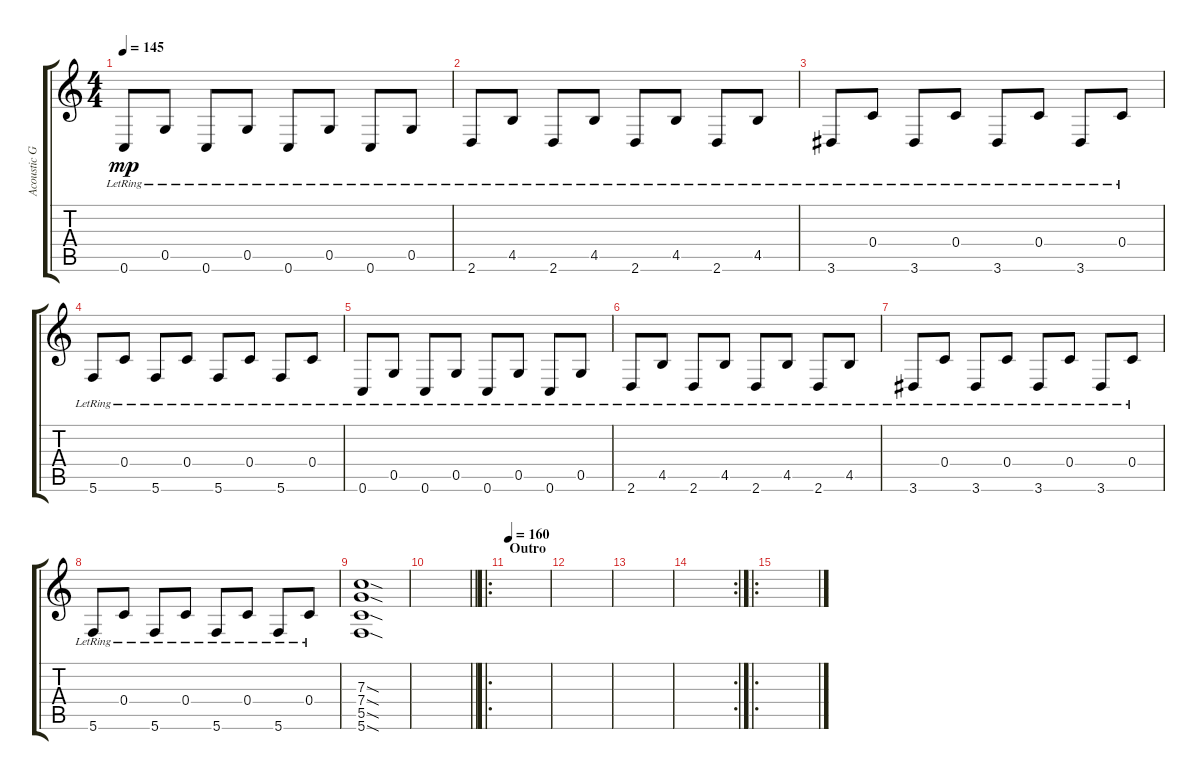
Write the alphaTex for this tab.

\track ("Acoustic Guitar II" "Acoustic G") {instrument acousticguitarsteel}
\staff {score tabs}
\tuning (D4 A3 F3 C3 G2 C2) {hide}
\ts (4 4)
\tempo 145
\clef g2
\ks c
0.6{lr}.8{dy mp} 0.5{lr}.8 0.6{lr}.8 0.5{lr}.8 0.6{lr}.8 0.5{lr}.8 0.6{lr}.8 0.5{lr}.8 |
2.6{lr}.8 4.5{lr}.8 2.6{lr}.8 4.5{lr}.8 2.6{lr}.8 4.5{lr}.8 2.6{lr}.8 4.5{lr}.8 |
3.6{lr}.8 0.4{lr}.8 3.6{lr}.8 0.4{lr}.8 3.6{lr}.8 0.4{lr}.8 3.6{lr}.8 0.4{lr}.8 |
5.6{lr}.8 0.4{lr}.8 5.6{lr}.8 0.4{lr}.8 5.6{lr}.8 0.4{lr}.8 5.6{lr}.8 0.4{lr}.8 |
0.6{lr}.8 0.5{lr}.8 0.6{lr}.8 0.5{lr}.8 0.6{lr}.8 0.5{lr}.8 0.6{lr}.8 0.5{lr}.8 |
2.6{lr}.8 4.5{lr}.8 2.6{lr}.8 4.5{lr}.8 2.6{lr}.8 4.5{lr}.8 2.6{lr}.8 4.5{lr}.8 |
3.6{lr}.8 0.4{lr}.8 3.6{lr}.8 0.4{lr}.8 3.6{lr}.8 0.4{lr}.8 3.6{lr}.8 0.4{lr}.8 |
5.6{lr}.8 0.4{lr}.8 5.6{lr}.8 0.4{lr}.8 5.6{lr}.8 0.4{lr}.8 5.6{lr}.8 0.4{lr}.8 |
(7.3{sod} 7.4{sod} 5.5{sod} 5.6{sod}).1 |
\barLineRight lightlight
|
\ro
\section ("" "Outro")
\tempo 160
|
|
|
\rc 2
|
\ro
